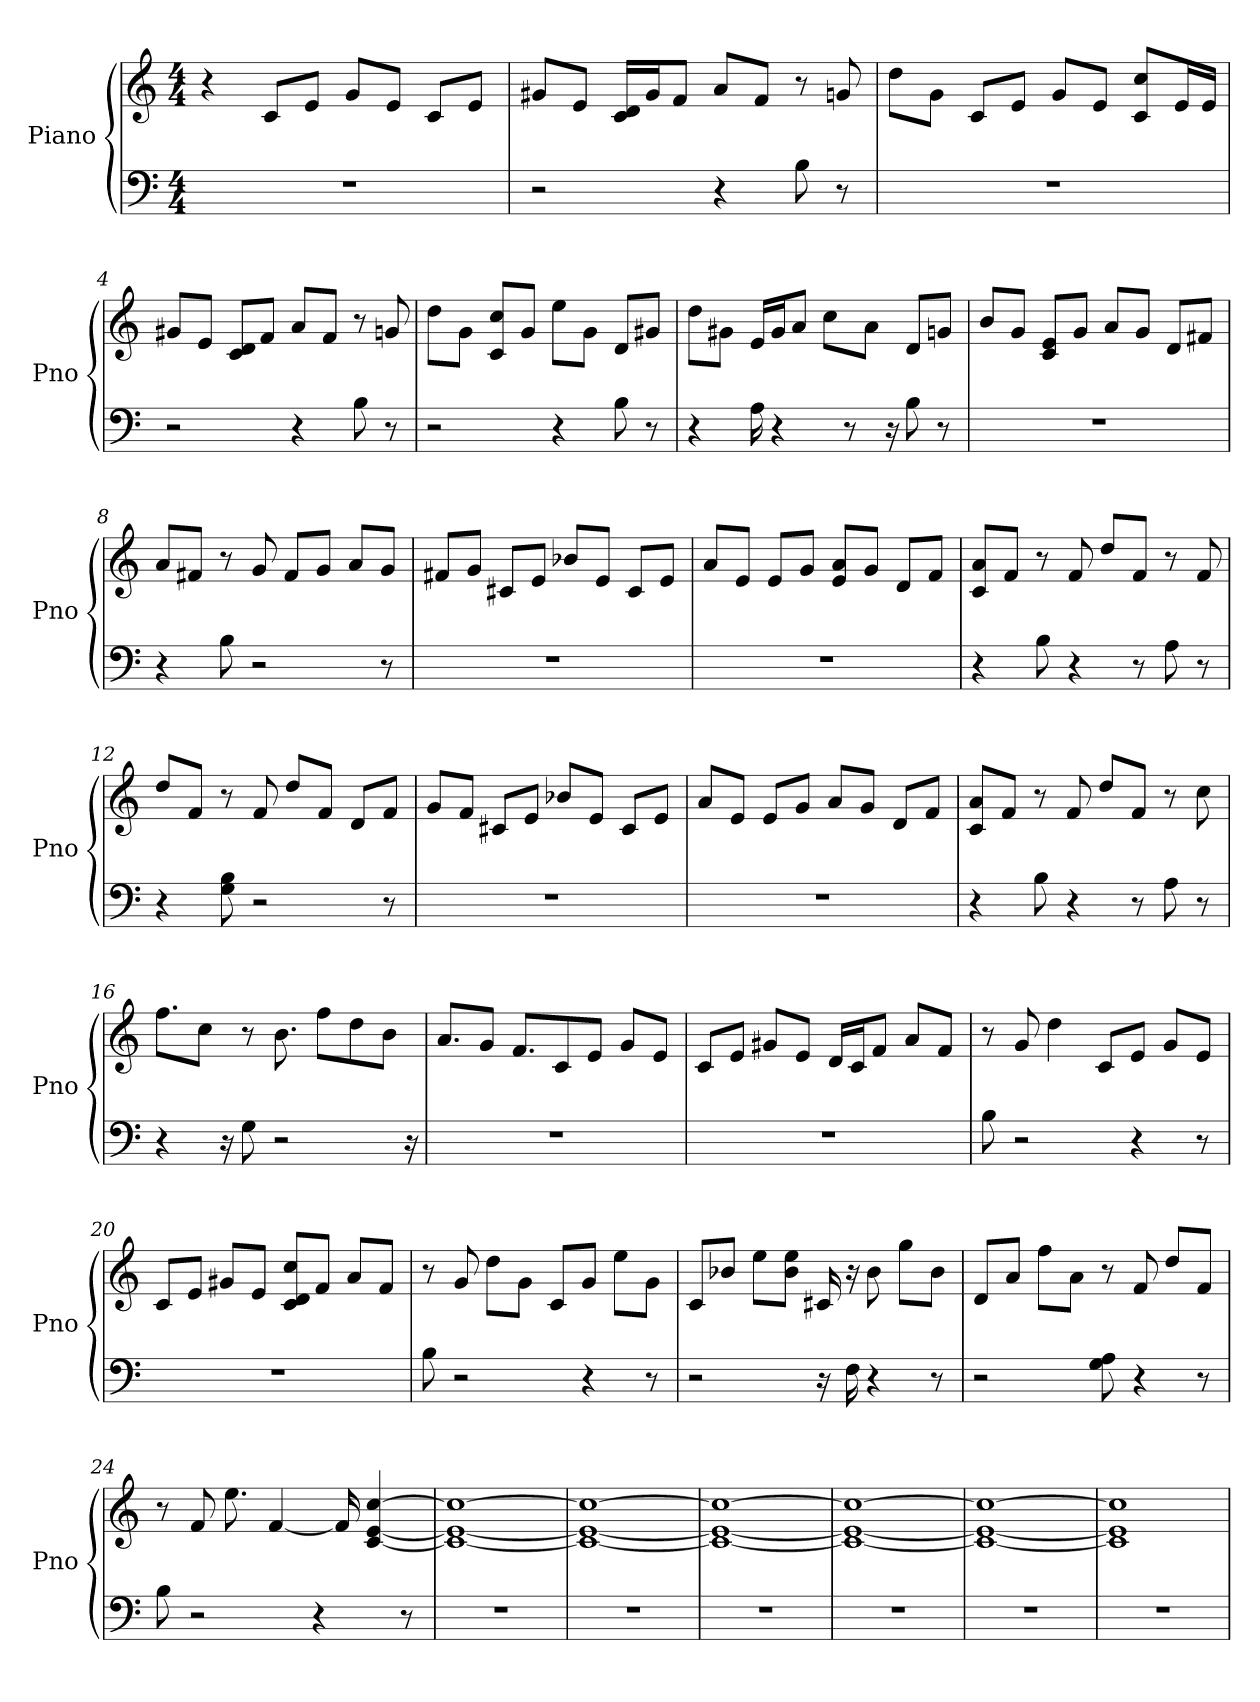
**kern	**kern
*part1	*part1
*staff2	*staff1
*I"Piano	*
*I'Pno	*
*clefF4	*clefG2
*k[]	*k[]
*C:	*C:
*M4/4	*M4/4
*MM154	*MM154
=1	=1
1r	4r
.	8c/L
.	8e/J
.	8g/L
.	8e/J
.	8c/L
.	8e/J
=2	=2
2r	8g#/L
.	8e/J
.	16c/ 16d/LL
.	16g#/J
.	8f/J
4r	8a/L
.	8f/J
8B	8r
8r	8g
=3	=3
1r	8dd\L
.	8g\J
.	8c/L
.	8e/J
.	8g/L
.	8e/J
.	8cc/ 8c/L
.	16e/L
.	16e/JJ
=4	=4
2r	8g#/L
.	8e/J
.	8d/ 8c/L
.	8f/J
4r	8a/L
.	8f/J
8B	8r
8r	8g
=5	=5
2r	8dd\L
.	8g\J
.	8c/ 8cc/L
.	8g/J
4r	8ee\L
.	8g\J
8B	8d/L
8r	8g#/J
=6	=6
4r	8dd\L
.	8g#\J
16A	16e/LL
4r	16g#/J
.	8a/J
.	8cc\L
8r	.
.	8a\J
16r	.
8B	8d/L
8r	8g/J
=7	=7
1r	8b/L
.	8g/J
.	8c/ 8e/L
.	8g/J
.	8a/L
.	8g/J
.	8d/L
.	8f#/J
=8	=8
4r	8a/L
.	8f#/J
8B	8r
2r	8g
.	8f#/L
.	8g/J
.	8a/L
8r	8g/J
=9	=9
1r	8f#/L
.	8g/J
.	8c#/L
.	8e/J
.	8b-/L
.	8e/J
.	8c#/L
.	8e/J
=10	=10
1r	8a/L
.	8e/J
.	8e/L
.	8g/J
.	8a/ 8e/L
.	8g/J
.	8d/L
.	8f/J
=11	=11
4r	8a/ 8c/L
.	8f/J
8B	8r
4r	8f
.	8dd/L
8r	8f/J
8A	8r
8r	8f
=12	=12
4r	8dd/L
.	8f/J
8B 8G	8r
2r	8f
.	8dd/L
.	8f/J
.	8d/L
8r	8f/J
=13	=13
1r	8g/L
.	8f/J
.	8c#/L
.	8e/J
.	8b-/L
.	8e/J
.	8c#/L
.	8e/J
=14	=14
1r	8a/L
.	8e/J
.	8e/L
.	8g/J
.	8a/L
.	8g/J
.	8d/L
.	8f/J
=15	=15
4r	8c/ 8a/L
.	8f/J
8B	8r
4r	8f
.	8dd/L
8r	8f/J
8A	8r
8r	8cc
=16	=16
4r	8.ff\L
.	8cc\J
16r	.
8G	8r
2r	8.b
.	8ff\L
.	8dd\
.	8b\J
16r	.
=17	=17
1r	8.a/L
.	8g/J
.	8.f/L
.	8c/
.	8e/J
.	8g/L
.	8e/J
=18	=18
1r	8c/L
.	8e/J
.	8g#/L
.	8e/J
.	16d/LL
.	16c/J
.	8f/J
.	8a/L
.	8f/J
=19	=19
8B	8r
2r	8g
.	4dd
.	8c/L
4r	8e/J
.	8g/L
8r	8e/J
=20	=20
1r	8c/L
.	8e/J
.	8g#/L
.	8e/J
.	8cc/ 8d/ 8c/L
.	8f/J
.	8a/L
.	8f/J
=21	=21
8B	8r
2r	8g
.	8dd\L
.	8g\J
.	8c/L
4r	8g/J
.	8ee\L
8r	8g\J
=22	=22
2r	8c/L
.	8b-/J
.	8ee\L
.	8ee\ 8b-\J
16r	16c#
16F	16r
4r	8b-
.	8gg\L
8r	8b-\J
=23	=23
2r	8d/L
.	8a/J
.	8ff\L
.	8a\J
8A 8G	8r
4r	8f
.	8dd/L
8r	8f/J
=24	=24
8B	8r
2r	8f
.	8.ee
.	[4f
4r	.
.	16f]
.	[4e [4c [4cc
8r	.
=25	=25
1r	1e_ 1c_ 1cc_
=26	=26
1r	1e_ 1c_ 1cc_
=27	=27
1r	1e_ 1c_ 1cc_
=28	=28
1r	1e_ 1c_ 1cc_
=29	=29
1r	1e_ 1c_ 1cc_
=30	=30
1r	1e] 1c] 1cc]
=	=
*-	*-
